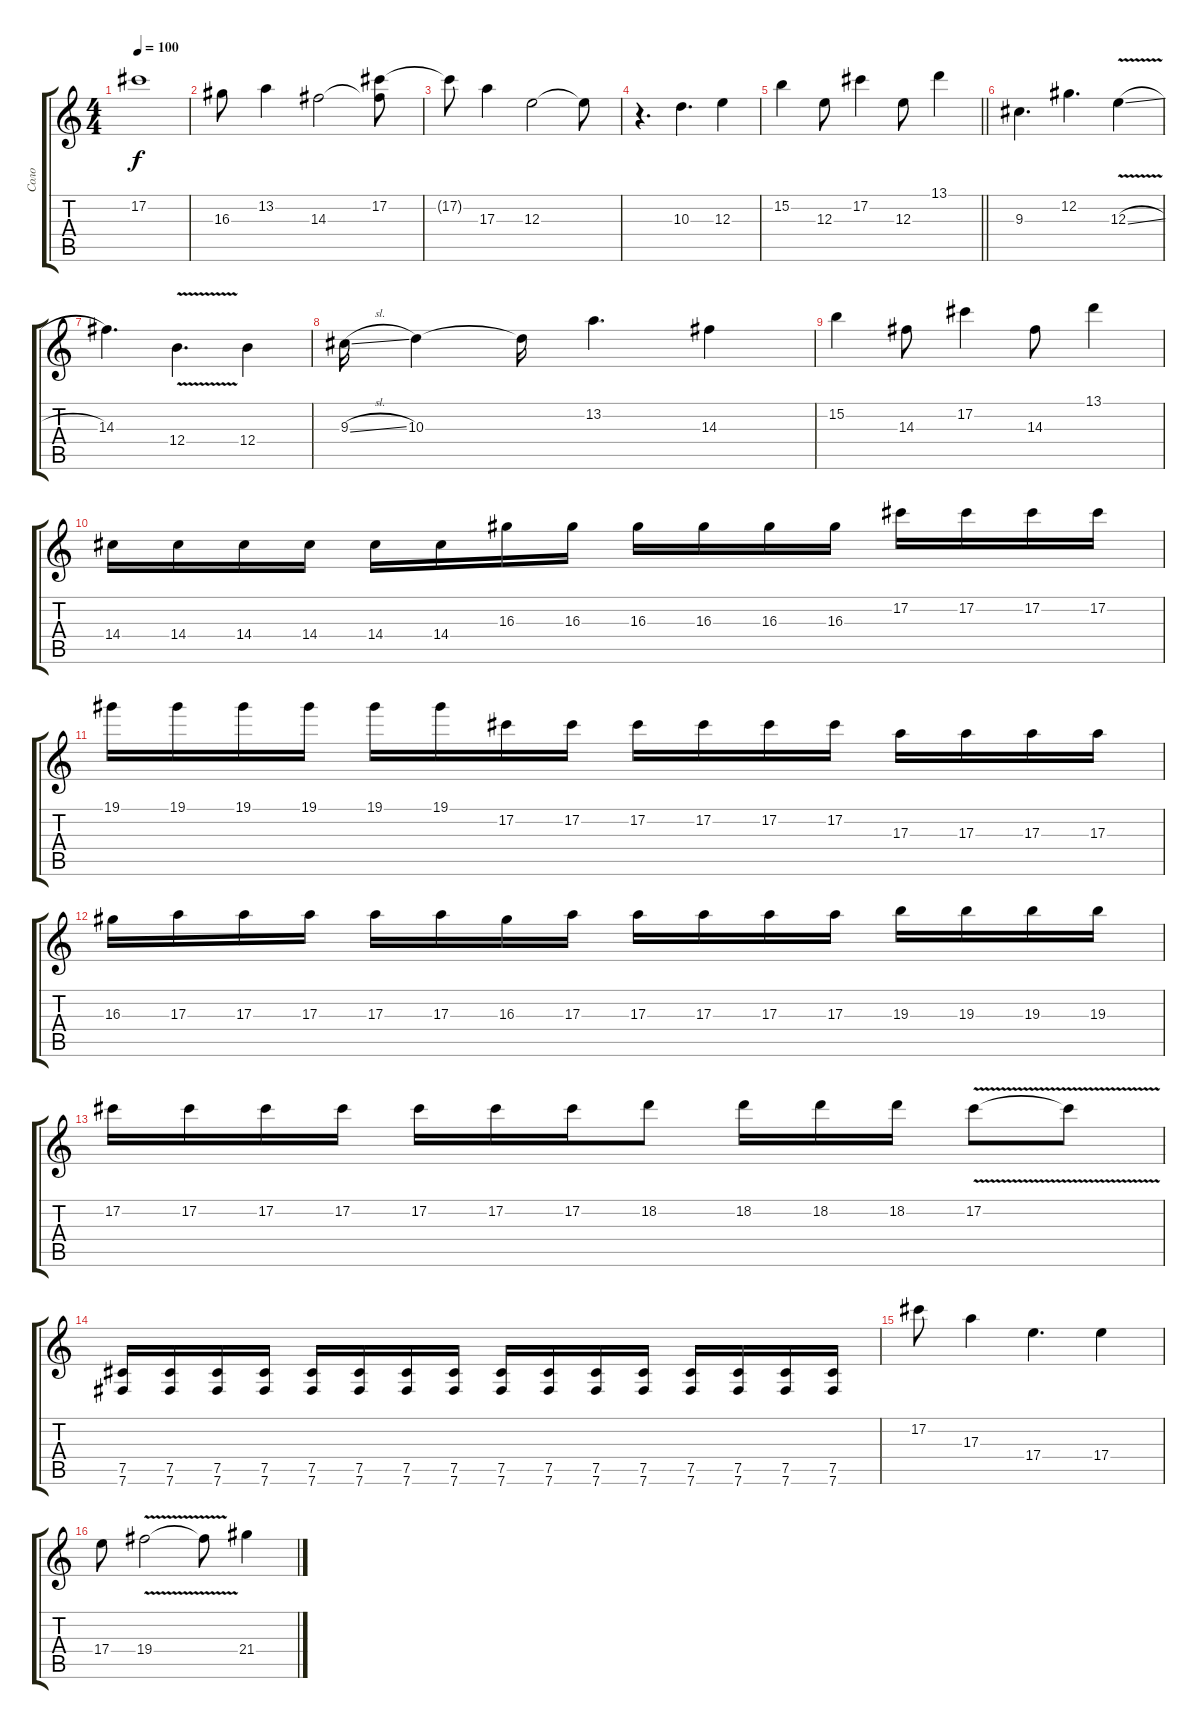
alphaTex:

\track ("Соло" "Соло") {instrument distortionguitar}
\staff {score tabs}
\tuning (Db4 Ab3 E3 B2 Gb2 B1) {hide}
\ts (4 4)
\tempo 100
\clef g2
\ks c
17.2.1{dy f} |
16.3.8 13.2.4 14.3.2 (17.2 14.3{t}).8 |
17.2{t}.8 17.3.4 12.3.2 12.3{t}.8 |
r.4{d} 10.3.4{d} 12.3.4 |
\barLineRight lightlight
15.2.4 12.3.8 17.2.4 12.3.8 13.1.4 |
9.3.4{d} 12.2.4{d} 12.3{v sl}.4 |
14.3.4{d} 12.4{v}.4{d} 12.4.4 |
9.3{sl}.16 10.3.4 10.3{t}.16 13.2.4{d} 14.3.4 |
15.2.4 14.3.8 17.2.4 14.3.8 13.1.4 |
14.4.16 14.4.16 14.4.16 14.4.16 14.4.16 14.4.16 16.3.16 16.3.16 16.3.16 16.3.16 16.3.16 16.3.16 17.2.16 17.2.16 17.2.16 17.2.16 |
19.1.16 19.1.16 19.1.16 19.1.16 19.1.16 19.1.16 17.2.16 17.2.16 17.2.16 17.2.16 17.2.16 17.2.16 17.3.16 17.3.16 17.3.16 17.3.16 |
16.3.16 17.3.16 17.3.16 17.3.16 17.3.16 17.3.16 16.3.16 17.3.16 17.3.16 17.3.16 17.3.16 17.3.16 19.3.16 19.3.16 19.3.16 19.3.16 |
17.2.16 17.2.16 17.2.16 17.2.16 17.2.16 17.2.16 17.2.16 18.2.8 18.2.16 18.2.16 18.2.16 17.2{v}.8 17.2{t}.8 |
(7.5 7.6).16 (7.5 7.6).16 (7.5 7.6).16 (7.5 7.6).16 (7.5 7.6).16 (7.5 7.6).16 (7.5 7.6).16 (7.5 7.6).16 (7.5 7.6).16 (7.5 7.6).16 (7.5 7.6).16 (7.5 7.6).16 (7.5 7.6).16 (7.5 7.6).16 (7.5 7.6).16 (7.5 7.6).16 |
17.2.8 17.3.4 17.4.4{d} 17.4.4 |
17.4.8 19.4{v}.2 19.4{t}.8 21.4.4
